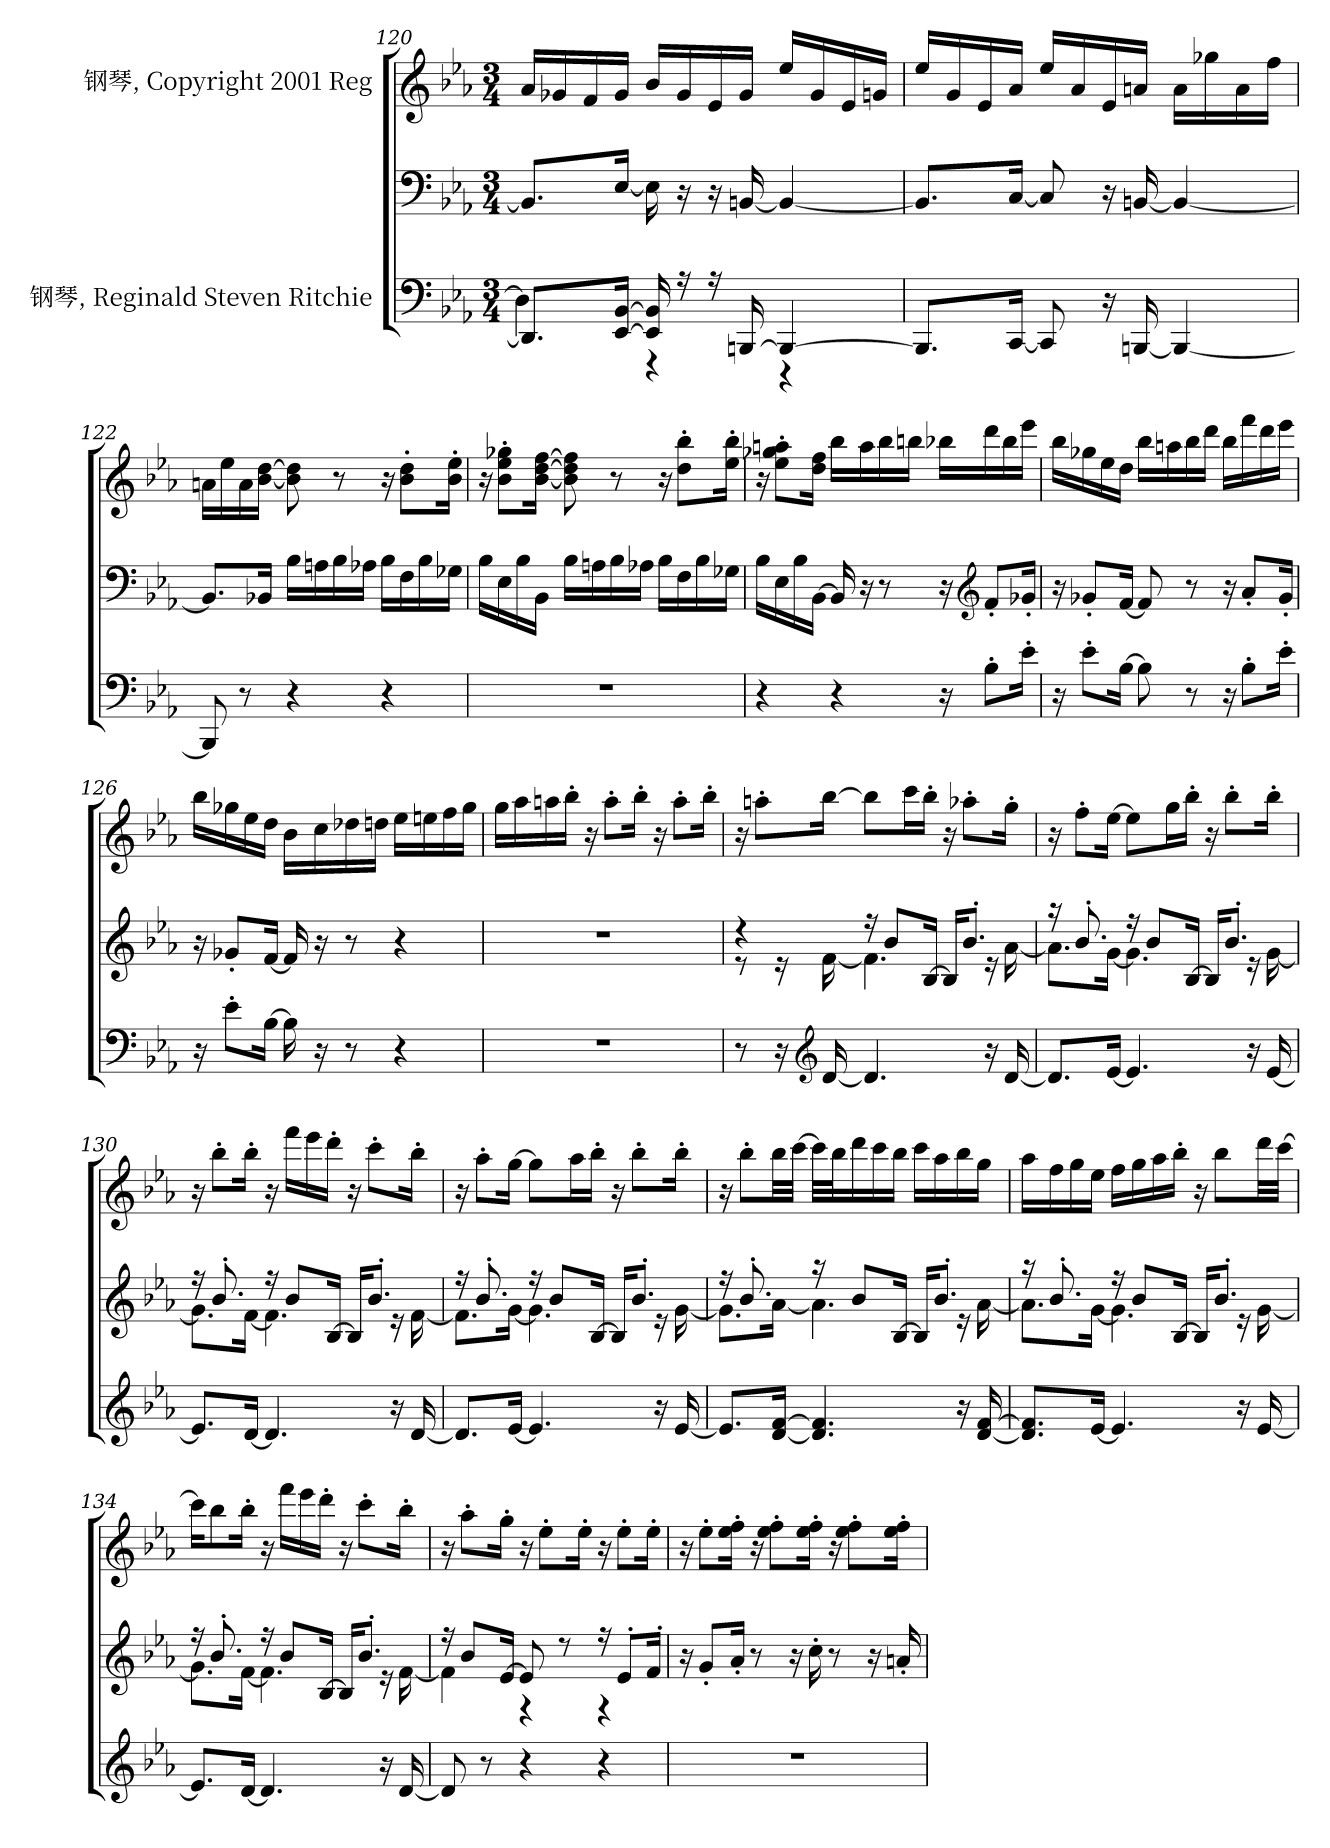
**kern	**kern	**kern
*part2	*part2	*part1
*staff3	*staff2	*staff1
*I"钢琴, Reginald Steven Ritchie	*	*I"钢琴, Copyright 2001 Reg
*clefF4	*clefF4	*clefG2
*k[b-e-a-]	*k[b-e-a-]	*k[b-e-a-]
*M3/4	*M3/4	*M3/4
=120	=120	=120
*^	*	*
8.DD/L]	4D\]	8.BB-/L]	16a-/LL
.	.	.	16g-X/
.	.	.	16f/
[16EE-/ [16BB-/Jk	.	[16E-/Jk	16g-/JJ
16EE-/] 16BB-/]	4r	16E-\]	16b-/LL
16r	.	16r	16g-/
16r	.	16r	16e-/
[16BBBn/	.	[16BBn/	16g-/JJ
4BBB/_	4r	4BB/_	16ee-/LL
.	.	.	16g-/
.	.	.	16e-/
.	.	.	16gn/JJ
*v	*v	*	*
!!LO:PB:g=z
=121	=121	=121
8.BBB/L]	8.BB/L]	16ee-/LL
.	.	16g/
.	.	16e-/
[16CC/Jk	[16C/Jk	16a-/JJ
8CC/]	8C/]	16ee-/LL
.	.	16a-/
16r	16r	16e-/
[16BBBn/	[16BBn/	16an/JJ
4BBB/_	4BB/_	16a\LL
.	.	16gg-X\
.	.	16a\
.	.	16ff\JJ
=122	=122	=122
8BBB/]	8.BB/L]	16an\LL
.	.	16ee-\
8r	.	16a\
.	16BB-X/Jk	[16b-\ [16dd\JJ
4r	16B-\LL	8b-\] 8dd\]
.	16An\	.
.	16B-\	8r
.	16A-X\JJ	.
4r	16B-\LL	16r
.	16F\	8b-\' 8dd\'L
.	16B-\	.
.	16G-X\JJ	16b-\' 16ee-\'Jk
!!LO:LB:g=z
=123	=123	=123
2.r	16B-\LL	16r
.	16E-\	8b-\' 8ee-\' 8gg-X\'L
.	16B-\	.
.	16BB-\JJ	[16b-\ [16dd\ [16ff\Jk
.	16B-\LL	8b-\] 8dd\] 8ff\]
.	16An\	.
.	16B-\	8r
.	16A-X\JJ	.
.	16B-\LL	16r
.	16F\	8dd\' 8bb-\'L
.	16B-\	.
.	16G-X\JJ	16ee-\' 16bb-\'Jk
=124	=124	=124
4r	16B-\LL	16r
.	16E-\	8ee-\' 8gg-X\' 8aan\'L
.	16B-\	.
.	[16BB-\JJ	16dd\ 16ff\Jk
4r	16BB-/]	16bb-\LL
.	16r	16aa\
.	8r	16bb-\
.	.	16bbn\JJ
16r	16r	16bb-X\LL
*	*clefG2	*
8B-'\L	8f'/L	16ddd\
.	.	16bb-\
16e-'\Jk	16g-X'/Jk	16eee-\JJ
!!LO:LB:g=z
=125	=125	=125
16r	16r	16bb-\LL
8e-'\L	8g-X'/L	16gg-X\
.	.	16ee-\
[16B-\Jk	[16f/Jk	16dd\JJ
8B-\]	8f/]	16bb-\LL
.	.	16aan\
8r	8r	16bb-\
.	.	16ddd\JJ
16r	16r	16bb-\LL
8B-'\L	8a-'/L	16fff\
.	.	16ddd\
16e-'\Jk	16g-'/Jk	16eee-\JJ
=126	=126	=126
16r	16r	16bb-\LL
8e-'\L	8g-X'/L	16gg-X\
.	.	16ee-\
[16B-\Jk	[16f/Jk	16dd\JJ
16B-\]	16f/]	16b-\LL
16r	16r	16cc\
8r	8r	16dd-X\
.	.	16ddn\JJ
4r	4r	16ee-\LL
.	.	16een\
.	.	16ff\
.	.	16gg-\JJ
!!LO:LB:g=z
=127	=127	=127
2.r	2.r	16gg\LL
.	.	16aa-\
.	.	16aan\
.	.	16bb-'\JJ
.	.	16r
.	.	8aa'\L
.	.	16bb-'\Jk
.	.	16r
.	.	8aa'\L
.	.	16bb-'\Jk
=128	=128	=128
*	*^	*
8r	4r	8r	16r
.	.	.	8aan'\L
16r	.	16r	.
*clefG2	*	*	*
[16d/	.	[16f\	[16bb-\Jk
4.d/]	16r	4.f\]	8bb-\L]
.	8b-/L	.	.
.	.	.	16ccc\L
.	[16B-/Jk	.	16bb-'\JJ
.	16B-/KL]	.	16r
.	8.b-'/J	.	8aa-X'\L
16r	.	16r	.
[16d/	.	[16a-\	16gg'\Jk
!!LO:PB:g=z
=129	=129	=129	=129
8.d/L]	16r	8.a-\L]	16r
.	8.b-'/	.	8ff'\L
[16e-/Jk	.	[16g\Jk	[16ee-\Jk
4.e-/]	16r	4.g\]	8ee-\L]
.	8b-/L	.	.
.	.	.	16gg\L
.	[16B-/Jk	.	16bb-'\JJ
.	16B-/KL]	.	16r
.	8.b-'/J	.	8bb-'\L
16r	.	16r	.
[16e-/	.	[16g\	16bb-'\Jk
=130	=130	=130	=130
8.e-/L]	16r	8.g\L]	16r
.	8.b-'/	.	8bb-'\L
[16d/Jk	.	[16f\Jk	16bb-'\Jk
4.d/]	16r	4.f\]	16r
.	8b-/L	.	16fff\LL
.	.	.	16eee-\
.	[16B-/Jk	.	16ddd'\JJ
.	16B-/KL]	.	16r
.	8.b-'/J	.	8ccc'\L
16r	.	16r	.
[16d/	.	[16f\	16bb-'\Jk
!!LO:LB:g=z
=131	=131	=131	=131
8.d/L]	16r	8.f\L]	16r
.	8.b-'/	.	8aa-'\L
[16e-/Jk	.	[16g\Jk	[16gg\Jk
4.e-/]	16r	4.g\]	8gg\L]
.	8b-/L	.	.
.	.	.	16aa-\L
.	[16B-/Jk	.	16bb-'\JJ
.	16B-/KL]	.	16r
.	8.b-'/J	.	8bb-'\L
16r	.	16r	.
[16e-/	.	[16g\	16bb-'\Jk
=132	=132	=132	=132
8.e-/L]	16r	8.g\L]	16r
.	8.b-'/	.	8bb-'\L
[16d/ [16f/Jk	.	[16a-\Jk	32bb-\LL
.	.	.	[32ccc\JJJ
4.d/] 4.f/]	16r	4.a-\]	32ccc\LLL]
.	.	.	32bb-\J
.	8b-/L	.	16ddd\
.	.	.	16ccc\
.	[16B-/Jk	.	16bb-\JJ
.	16B-/KL]	.	16ccc\LL
.	8.b-'/J	.	16aa-\
16r	.	16r	16bb-\
[16d/ [16f/	.	[16a-\	16gg\JJ
!!LO:LB:g=z
=133	=133	=133	=133
8.d/] 8.f/]L	16r	8.a-\L]	16aa-\LL
.	8.b-'/	.	16ff\
.	.	.	16gg\
[16e-/Jk	.	[16g\Jk	16ee-\JJ
4.e-/]	16r	4.g\]	16ff\LL
.	8b-/L	.	16gg\
.	.	.	16aa-\
.	[16B-/Jk	.	16bb-'\JJ
.	16B-/KL]	.	16r
.	8.b-'/J	.	8bb-\L
16r	.	16r	.
[16e-/	.	[16g\	32ddd\LL
.	.	.	[32ccc\JJJ
=134	=134	=134	=134
8.e-/L]	16r	8.g\L]	16ccc\KL]
.	8.b-'/	.	8bb-\
[16d/Jk	.	[16f\Jk	16bb-'\Jk
4.d/]	16r	4.f\]	16r
.	8b-/L	.	16fff\LL
.	.	.	16eee-\
.	[16B-/Jk	.	16ddd'\JJ
.	16B-/KL]	.	16r
.	8.b-'/J	.	8ccc'\L
16r	.	16r	.
[16d/	.	[16f\	16bb-'\Jk
=135	=135	=135	=135
8d/]	16r	4f\]	16r
.	8b-/L	.	8aa-'\L
8r	.	.	.
.	[16e-/Jk	.	16gg'\Jk
4r	8e-/]	4r	16r
.	.	.	8ee-'\L
.	8r	.	.
.	.	.	16ee-'\Jk
4r	16r	4r	16r
.	8e-'/L	.	8ee-'\L
.	16f'/Jk	.	16ee-'\Jk
*	*v	*v	*
!!LO:LB:g=z
=136	=136	=136
2.r	16r	16r
.	8g'/L	8ee-'\L
.	16a-'/Jk	16ee-\' 16ff\'Jk
.	8r	16r
.	.	8ee-\' 8ff\'L
.	16r	.
.	16cc'\	16ee-\' 16ff\'Jk
.	8r	16r
.	.	8ee-\' 8ff\'L
.	16r	.
.	16an'/	16ee-\' 16ff\'Jk
=	=	=
*-	*-	*-
